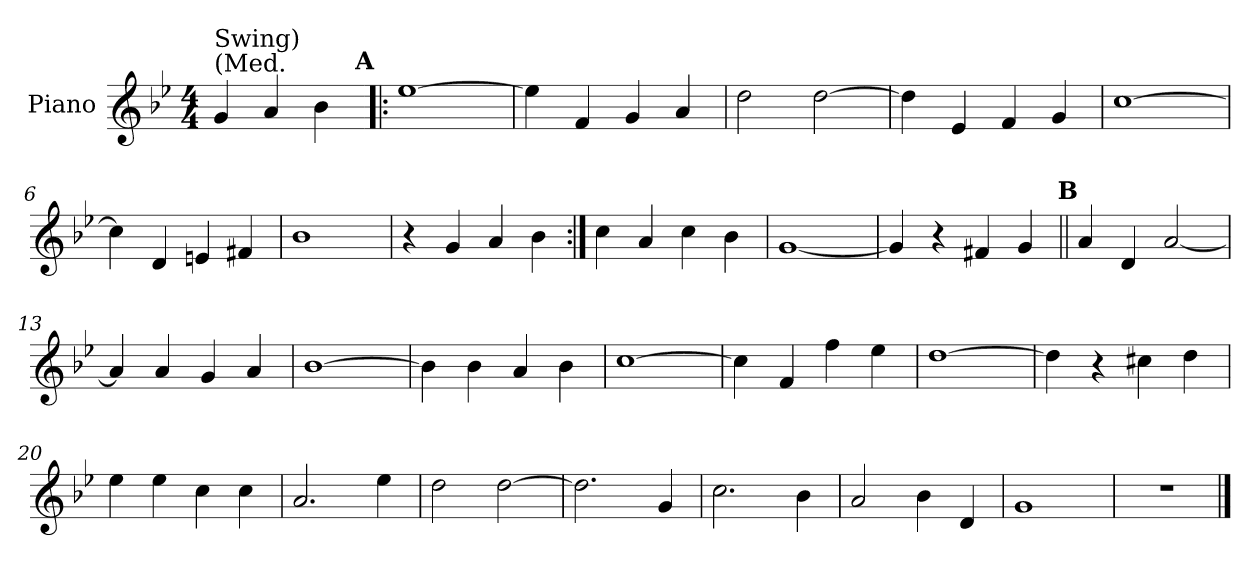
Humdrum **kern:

**kern
*part1
*staff1
*I"Piano
*I'Pno.
*clefG2
*k[b-e-]
*M4/4
=
!LO:TX:a:t=(Med.
!LO:TX:t=Swing)
4g/
4a/
4b-\
!!LO:REH:place=s1:a:enc=none:fs=14:t=A
=1!|:
[1ee-
=2
4ee-\]
4f/
4g/
4a/
=3
2dd\
[2dd\
=4
4dd\]
4e-/
4f/
4g/
!!LO:LB:g=z
=5
[1cc
=6
4cc\]
4d/
4en/
4f#X/
=7
1b-
=8
4r
4g/
4a/
4b-\
!!LO:LB:g=z
=9:|!
4cc\
4a/
4cc\
4b-\
=10
[1g
=11
4g/]
4r
4f#X/
4g/
!!LO:LB:g=z
!!LO:REH:place=s1:a:enc=none:fs=14:t=B
=12||
4a/
4d/
[2a/
=13
4a/]
4a/
4g/
4a/
=14
[1b-
=15
4b-\]
4b-\
4a/
4b-\
!!LO:LB:g=z
=16
[1cc
=17
4cc\]
4f/
4ff\
4ee-\
=18
[1dd
=19
4dd\]
4r
4cc#X\
4dd\
!!LO:LB:g=z
=20
4ee-\
4ee-\
4cc\
4cc\
=21
2.a/
4ee-\
=22
2dd\
[2dd\
=23
2.dd\]
4g/
!!LO:LB:g=z
=24
2.cc\
4b-\
=25
2a/
4b-\
4d/
=26
1g
=27
1r
==
*-
